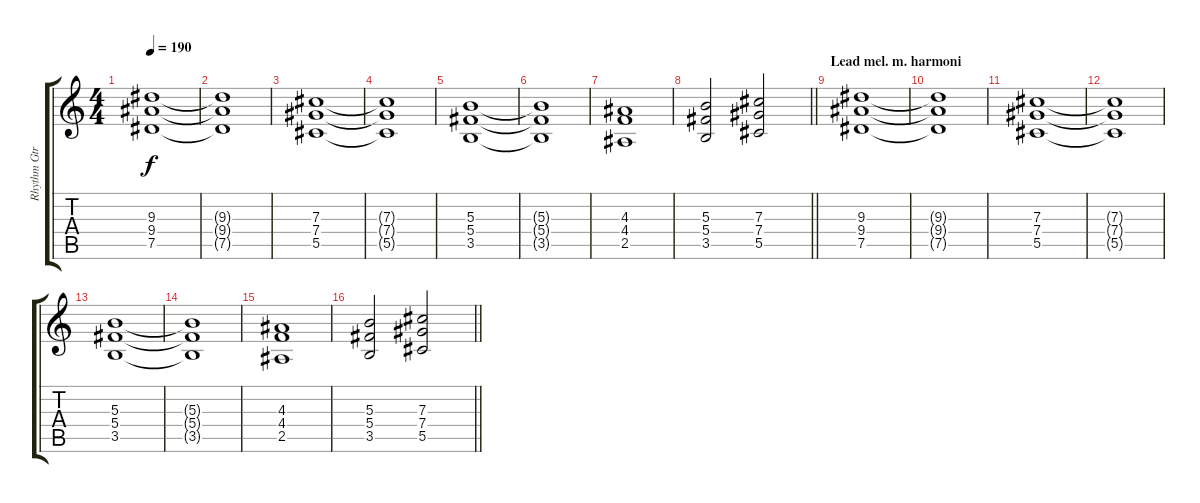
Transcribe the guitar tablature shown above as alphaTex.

\track ("Rhythm Gtr. 1" "Rhythm Gtr") {instrument distortionguitar}
\staff {score tabs}
\tuning (Eb4 Bb3 Gb3 Db3 Ab2 Eb2) {hide}
\ts (4 4)
\tempo 190
\clef g2
\ks c
(9.3 9.4 7.5).1{dy f} |
(9.3{t} 9.4{t} 7.5{t}).1 |
(7.3 7.4 5.5).1 |
(7.3{t} 7.4{t} 5.5{t}).1 |
(5.3 5.4 3.5).1 |
(5.3{t} 5.4{t} 3.5{t}).1 |
(4.3 4.4 2.5).1 |
\barLineRight lightlight
(5.3 5.4 3.5).2 (7.3 7.4 5.5).2 |
\section ("" "Lead mel. m. harmoni")
(9.3 9.4 7.5).1 |
(9.3{t} 9.4{t} 7.5{t}).1 |
(7.3 7.4 5.5).1 |
(7.3{t} 7.4{t} 5.5{t}).1 |
(5.3 5.4 3.5).1 |
(5.3{t} 5.4{t} 3.5{t}).1 |
(4.3 4.4 2.5).1 |
\barLineRight lightlight
(5.3 5.4 3.5).2 (7.3 7.4 5.5).2
